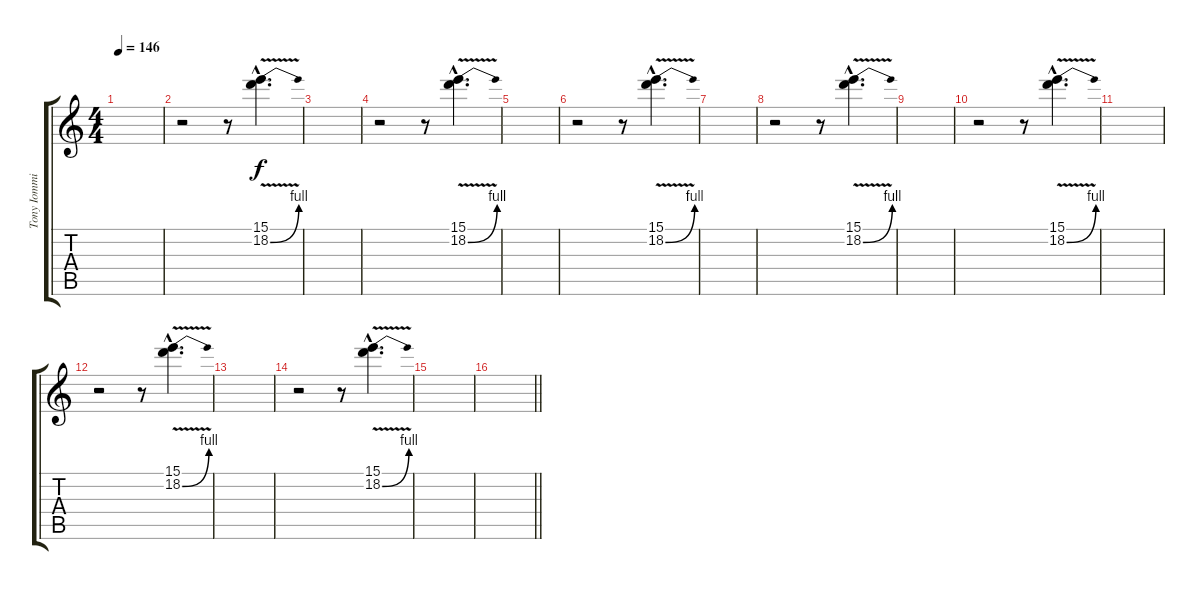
\track ("Tony Iommi - Lead 1" "Tony Iommi") {instrument distortionguitar}
\staff {score tabs}
\tuning (Db4 Ab3 E3 B2 Gb2 Db2) {hide}
\ts (4 4)
\tempo 146
\clef g2
\ks c
|
r.2 r.8 (15.1{hac} 18.2{be (bend 0 0 60 4) v hac}).4{d} |
|
r.2 r.8 (15.1{hac} 18.2{be (bend 0 0 60 4) v hac}).4{d} |
|
r.2 r.8 (15.1{hac} 18.2{be (bend 0 0 60 4) v hac}).4{d} |
|
r.2 r.8 (15.1{hac} 18.2{be (bend 0 0 60 4) v hac}).4{d} |
|
r.2 r.8 (15.1{hac} 18.2{be (bend 0 0 60 4) v hac}).4{d} |
|
r.2 r.8 (15.1{hac} 18.2{be (bend 0 0 60 4) v hac}).4{d} |
|
r.2 r.8 (15.1{hac} 18.2{be (bend 0 0 60 4) v hac}).4{d} |
|
\barLineRight lightlight
